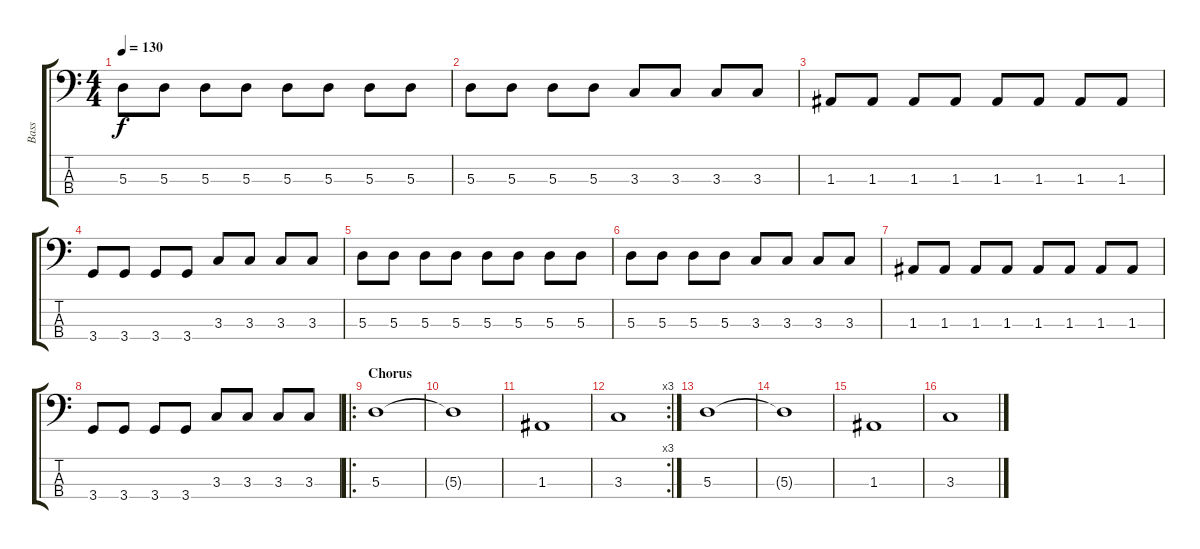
\track ("Bass" "Bass") {instrument electricbasspick}
\staff {score tabs}
\tuning (G2 D2 A1 E1) {hide}
\ts (4 4)
\tempo 130
\clef f4
\ks c
5.3.8{dy f} 5.3.8 5.3.8 5.3.8 5.3.8 5.3.8 5.3.8 5.3.8 |
5.3.8 5.3.8 5.3.8 5.3.8 3.3.8 3.3.8 3.3.8 3.3.8 |
1.3.8 1.3.8 1.3.8 1.3.8 1.3.8 1.3.8 1.3.8 1.3.8 |
3.4.8 3.4.8 3.4.8 3.4.8 3.3.8 3.3.8 3.3.8 3.3.8 |
5.3.8 5.3.8 5.3.8 5.3.8 5.3.8 5.3.8 5.3.8 5.3.8 |
5.3.8 5.3.8 5.3.8 5.3.8 3.3.8 3.3.8 3.3.8 3.3.8 |
1.3.8 1.3.8 1.3.8 1.3.8 1.3.8 1.3.8 1.3.8 1.3.8 |
3.4.8 3.4.8 3.4.8 3.4.8 3.3.8 3.3.8 3.3.8 3.3.8 |
\ro
\section ("" "Chorus")
5.3.1 |
5.3{t}.1 |
1.3.1 |
\rc 3
3.3.1 |
5.3.1 |
5.3{t}.1 |
1.3.1 |
3.3.1
